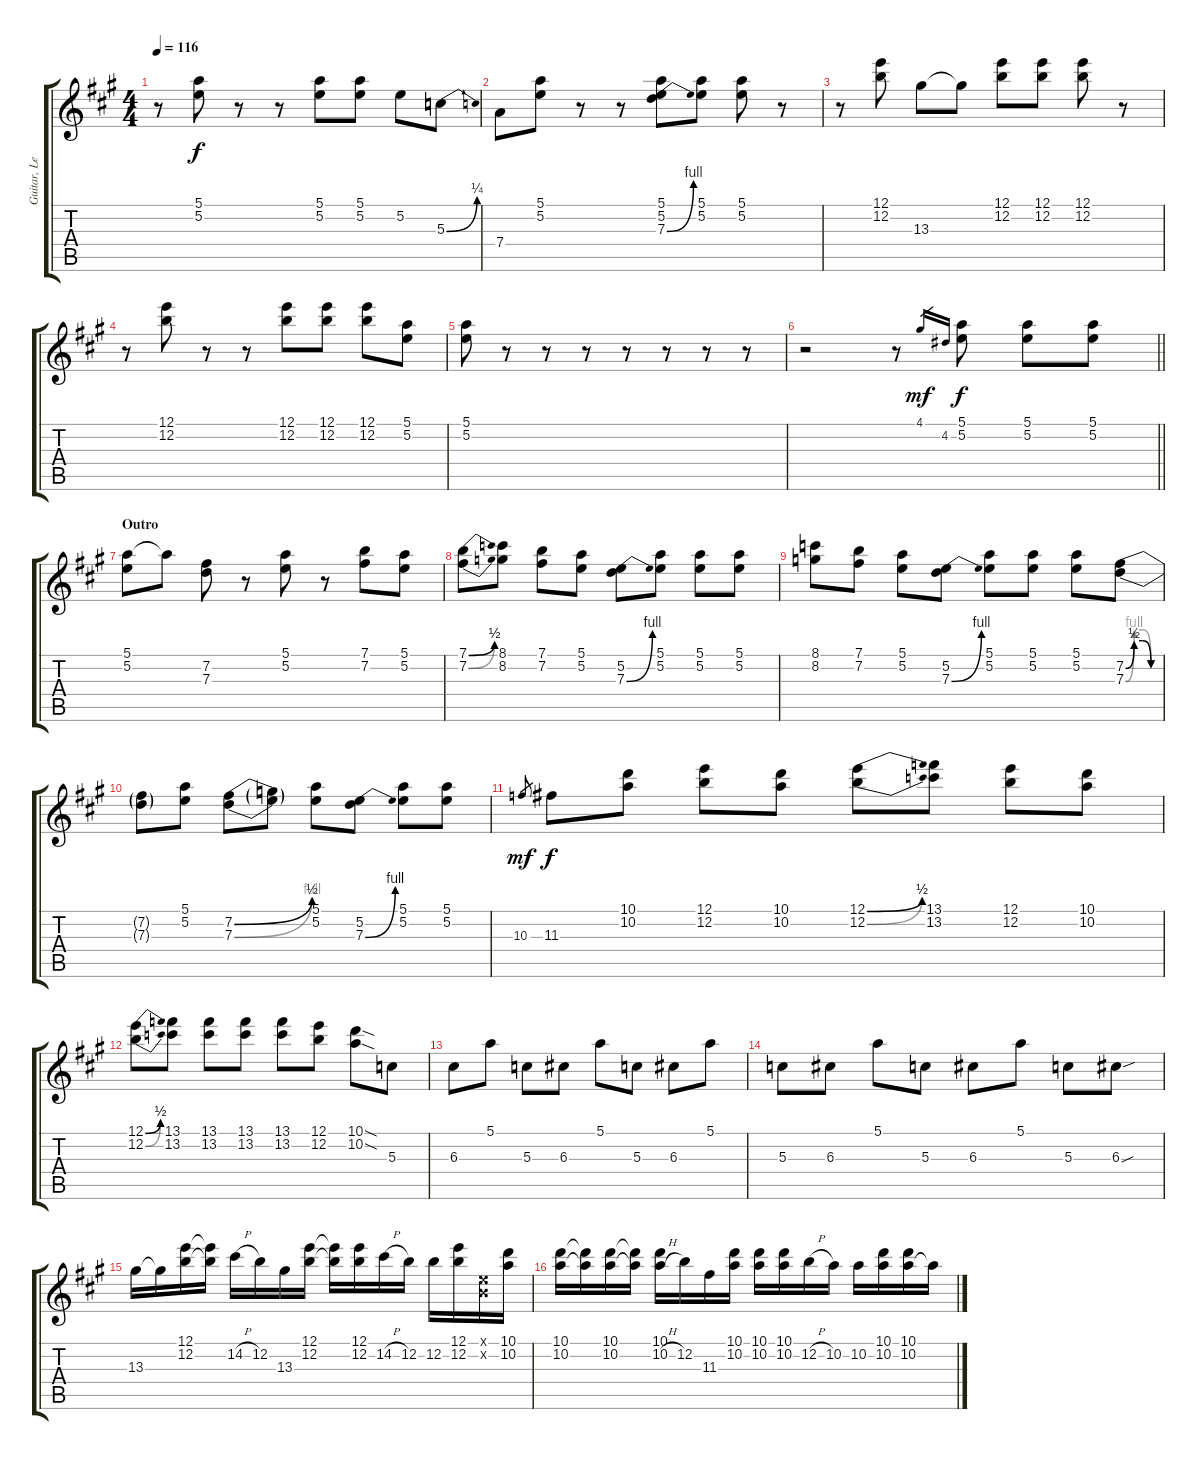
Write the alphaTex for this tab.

\track ("Guitar, Lead" "Guitar, Le") {instrument distortionguitar}
\staff {score tabs}
\tuning (E4 B3 G3 D3 A2 E2) {hide}
\ts (4 4)
\tempo 116
\clef g2
\ks a
r.8{dy f} (5.1 5.2).8 r.8 r.8 (5.1 5.2).8 (5.1 5.2).8 5.2.8 5.3{be (bend 0 0 60 1)}.8 |
7.4.8 (5.1 5.2).8 r.8 r.8 (5.1 5.2 7.3{be (bend 0 0 60 4)}).8 (5.1 5.2).8 (5.1 5.2).8 r.8 |
r.8 (12.1 12.2).8 13.3.8 13.3{t}.8 (12.1 12.2).8 (12.1 12.2).8 (12.1 12.2).8 r.8 |
r.8 (12.1 12.2).8 r.8 r.8 (12.1 12.2).8 (12.1 12.2).8 (12.1 12.2).8 (5.1 5.2).8 |
(5.1 5.2).8 r.8 r.8 r.8 r.8 r.8 r.8 r.8 |
\barLineRight lightlight
r.2 r.8 4.1.16{gr dy mf} 4.2.16{gr} (5.1 5.2).8{dy f} (5.1 5.2).8 (5.1 5.2).8 |
\section ("" "Outro")
(5.1 5.2).8 5.1{t}.8 (7.2 7.3).8 r.8 (5.1 5.2).8 r.8 (7.1 7.2).8 (5.1 5.2).8 |
(7.1{be (bend 0 0 60 2)} 7.2{be (bend 0 0 60 2)}).8 (8.1 8.2).8 (7.1 7.2).8 (5.1 5.2).8 (5.2 7.3{be (bend 0 0 60 4)}).8 (5.1 5.2).8 (5.1 5.2).8 (5.1 5.2).8 |
(8.1 8.2).8 (7.1 7.2).8 (5.1 5.2).8 (5.2 7.3{be (bend 0 0 60 4)}).8 (5.1 5.2).8 (5.1 5.2).8 (5.1 5.2).8 (7.2{be (custom 0 0 15 2 30 2 45 0 60 0)} 7.3{be (custom 0 0 15 4 30 4 45 0 60 0)}).8 |
(7.2{be (hold 0 0 60 0) t} 7.3{be (hold 0 0 60 0) t}).8 (5.1 5.2).8 (7.2{be (bend 0 0 60 2)} 7.3{be (bend 0 0 60 4)}).8 (7.2{t} 7.3{t}).8 (5.1 5.2).8 (5.2 7.3{be (bend 0 0 60 4)}).8 (5.1 5.2).8 (5.1 5.2).8 |
10.3.8{gr dy mf} 11.3.8{dy f} (10.1 10.2).8 (12.1 12.2).8 (10.1 10.2).8 (12.1{be (bend 0 0 60 2)} 12.2{be (bend 0 0 60 2)}).8 (13.1 13.2).8 (12.1 12.2).8 (10.1 10.2).8 |
(12.1{be (bend 0 0 60 2)} 12.2{be (bend 0 0 60 2)}).8 (13.1 13.2).8 (13.1 13.2).8 (13.1 13.2).8 (13.1 13.2).8 (12.1 12.2).8 (10.1{sod} 10.2{sod}).8 5.3.8 |
6.3.8 5.1.8 5.3.8 6.3.8 5.1.8 5.3.8 6.3.8 5.1.8 |
5.3.8 6.3.8 5.1.8 5.3.8 6.3.8 5.1.8 5.3.8 6.3{sou}.8 |
13.3.16 13.3{t}.16 (12.1 12.2).16 (12.1{t} 12.2{t}).16 14.2{h}.16 12.2.16 13.3.16 (12.1 12.2).16 (12.1{t} 12.2{t}).16 (12.1 12.2).16 14.2{h}.16 12.2.16 12.2.16 (12.1 12.2).16 (0.1{x} 0.2{x}).16 (10.1 10.2).16 |
(10.1 10.2).16 (10.1{t} 10.2{t}).16 (10.1 10.2).16 (10.1{t} 10.2{t}).16 (10.1 10.2{h}).16 12.2.16 11.3.16 (10.1 10.2).16 (10.1 10.2).16 (10.1 10.2).16 12.2{h}.16 10.2.16 10.2.16 (10.1 10.2).16 (10.1 10.2).16 10.2{t}.16
